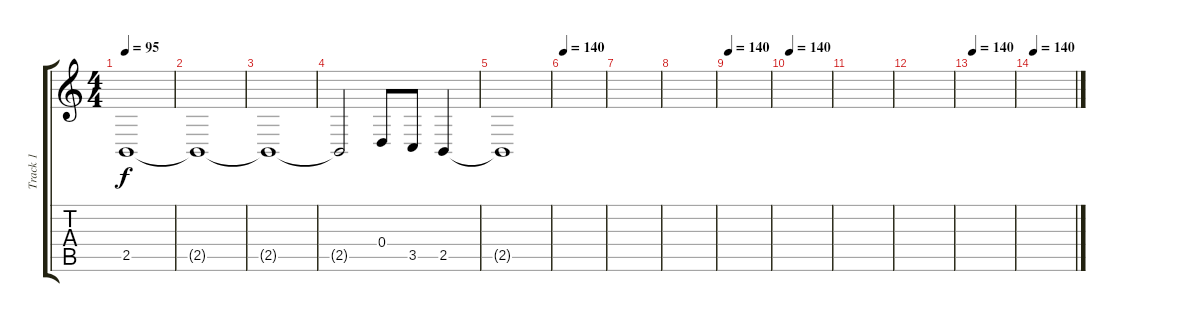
\track ("Track 1" "Track 1") {instrument brasssection}
\staff {score tabs}
\tuning (E4 B3 G3 D3 A2 E2) {hide}
\ts (4 4)
\tempo 95
\clef g2
\ks c
2.5{t}.1{dy f} |
2.5{t}.1 |
2.5{t}.1 |
2.5{t}.2 0.4.8 3.5.8 2.5.4 |
2.5{t}.1 |
\tempo 140
|
|
|
\tempo 140
|
\tempo 140
|
|
|
\tempo 140
|
\tempo 140
